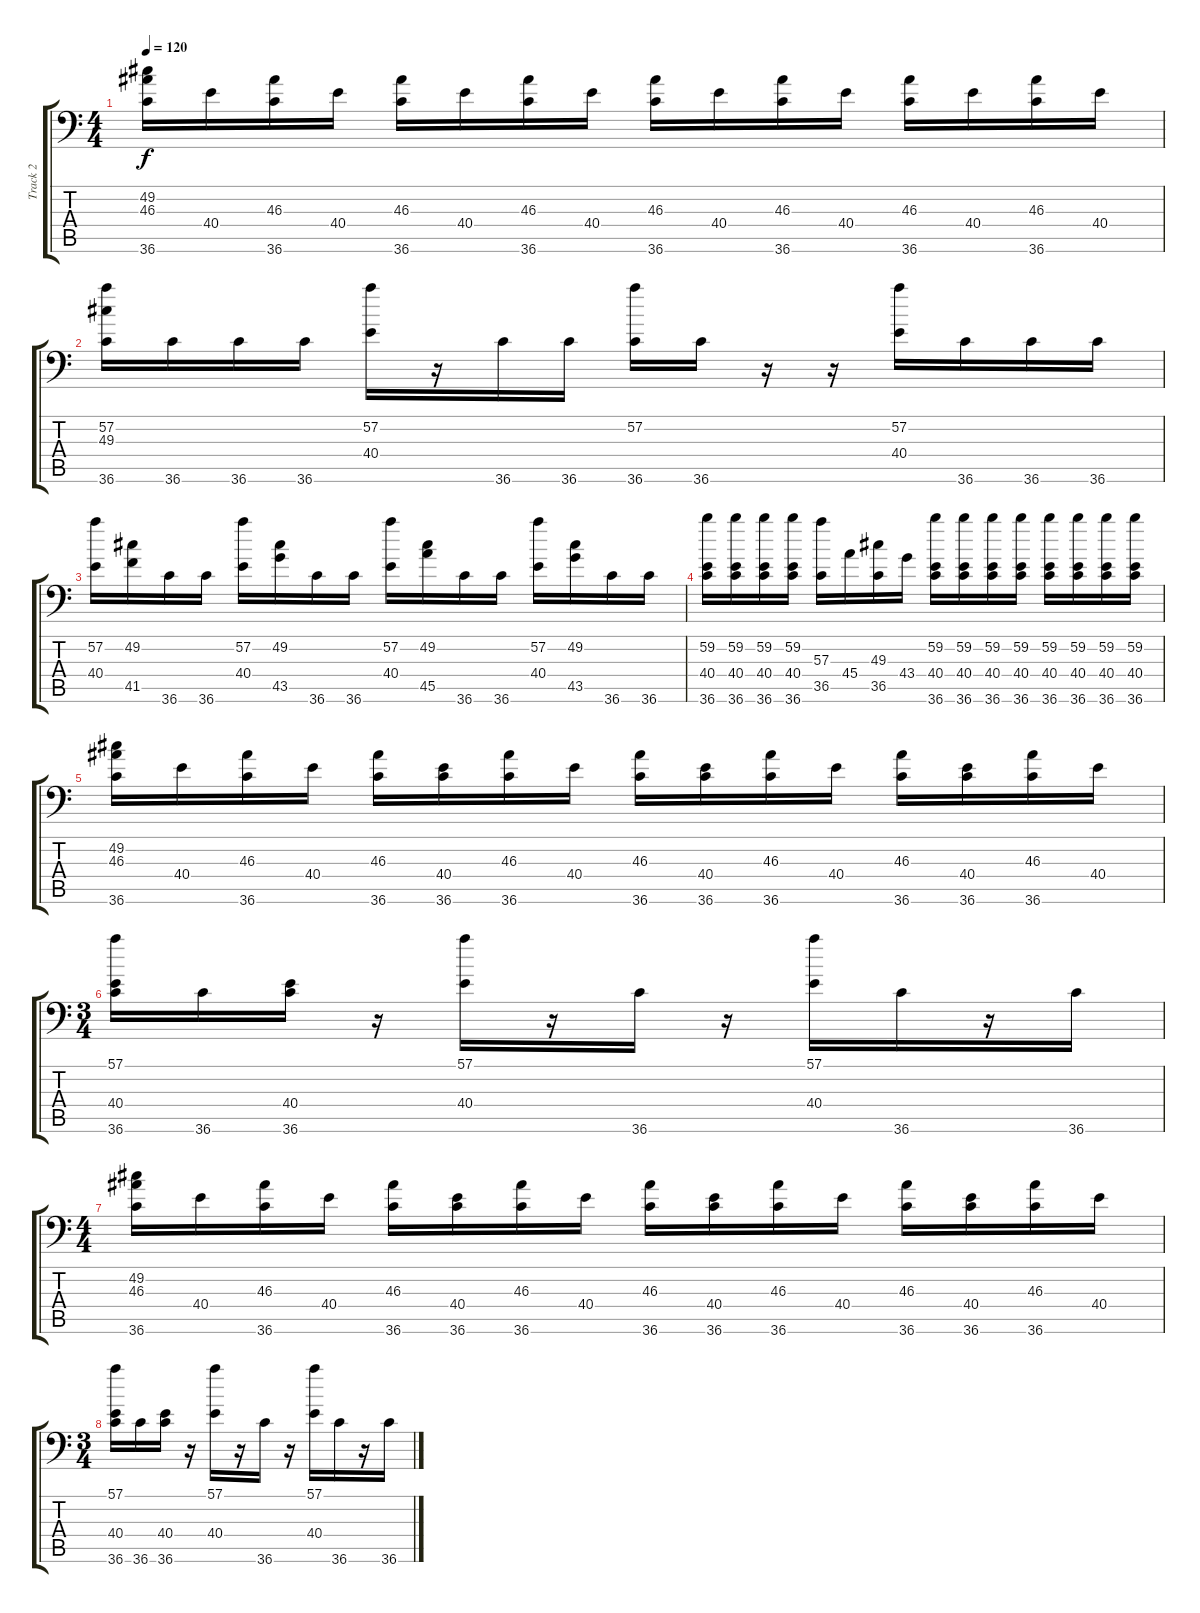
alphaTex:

\track ("Track 2" "Track 2") {instrument acousticgrandpiano}
\staff {score tabs}
\tuning (C-1 C-1 C-1 C-1 C-1 C-1) {hide}
\ts (4 4)
\tempo 120
\clef f4
\ks c
(49.2 46.3 36.6).16{dy f} 40.4.16 (46.3 36.6).16 40.4.16 (46.3 36.6).16 40.4.16 (46.3 36.6).16 40.4.16 (46.3 36.6).16 40.4.16 (46.3 36.6).16 40.4.16 (46.3 36.6).16 40.4.16 (46.3 36.6).16 40.4.16 |
(57.2 49.3 36.6).16 36.6.16 36.6.16 36.6.16 (57.2 40.4).16 r.16 36.6.16 36.6.16 (57.2 36.6).16 36.6.16 r.16 r.16 (57.2 40.4).16 36.6.16 36.6.16 36.6.16 |
(57.2 40.4).16 (49.2 41.5).16 36.6.16 36.6.16 (57.2 40.4).16 (49.2 43.5).16 36.6.16 36.6.16 (57.2 40.4).16 (49.2 45.5).16 36.6.16 36.6.16 (57.2 40.4).16 (49.2 43.5).16 36.6.16 36.6.16 |
(59.2 40.4 36.6).16 (59.2 40.4 36.6).16 (59.2 40.4 36.6).16 (59.2 40.4 36.6).16 (57.3 36.5).16 45.4.16 (49.3 36.5).16 43.4.16 (59.2 40.4 36.6).16 (59.2 40.4 36.6).16 (59.2 40.4 36.6).16 (59.2 40.4 36.6).16 (59.2 40.4 36.6).16 (59.2 40.4 36.6).16 (59.2 40.4 36.6).16 (59.2 40.4 36.6).16 |
(49.2 46.3 36.6).16 40.4.16 (46.3 36.6).16 40.4.16 (46.3 36.6).16 (40.4 36.6).16 (46.3 36.6).16 40.4.16 (46.3 36.6).16 (40.4 36.6).16 (46.3 36.6).16 40.4.16 (46.3 36.6).16 (40.4 36.6).16 (46.3 36.6).16 40.4.16 |
\ts (3 4)
(57.1 40.4 36.6).16 36.6.16 (40.4 36.6).16 r.16 (57.1 40.4).16 r.16 36.6.16 r.16 (57.1 40.4).16 36.6.16 r.16 36.6.16 |
\ts (4 4)
(49.2 46.3 36.6).16 40.4.16 (46.3 36.6).16 40.4.16 (46.3 36.6).16 (40.4 36.6).16 (46.3 36.6).16 40.4.16 (46.3 36.6).16 (40.4 36.6).16 (46.3 36.6).16 40.4.16 (46.3 36.6).16 (40.4 36.6).16 (46.3 36.6).16 40.4.16 |
\ts (3 4)
(57.1 40.4 36.6).16 36.6.16 (40.4 36.6).16 r.16 (57.1 40.4).16 r.16 36.6.16 r.16 (57.1 40.4).16 36.6.16 r.16 36.6.16
